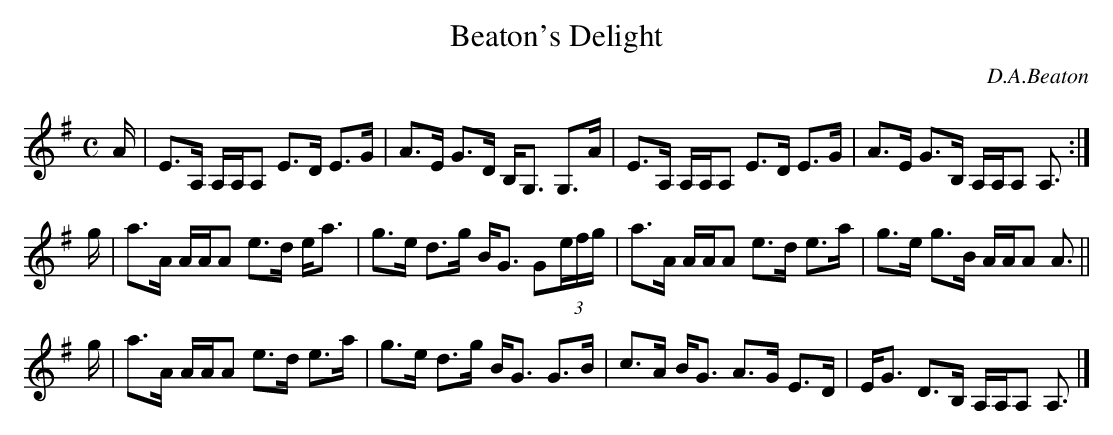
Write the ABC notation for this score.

X:1
T: Beaton's Delight
C: D.A.Beaton
M: C
L: 1/16
K: Ador
A \
| E3A, A,A,A,2 E3D E3G | A3E G3D B,G,3 G,3A \
| E3A, A,A,A,2 E3D E3G | A3E G3B, A,A,A,2 A,3 :|
g \
| a3A AAA2 e3d ea3 | g3e d3g BG3 G2(3efg \
| a3A AAA2 e3d e3a | g3e g3B AAA2 A3 ||
g \
| a3A AAA2 e3d e3a | g3e d3g BG3 G3B \
| c3A BG3 A3G E3D | EG3 D3B, A,A,A,2 A,3 |]
